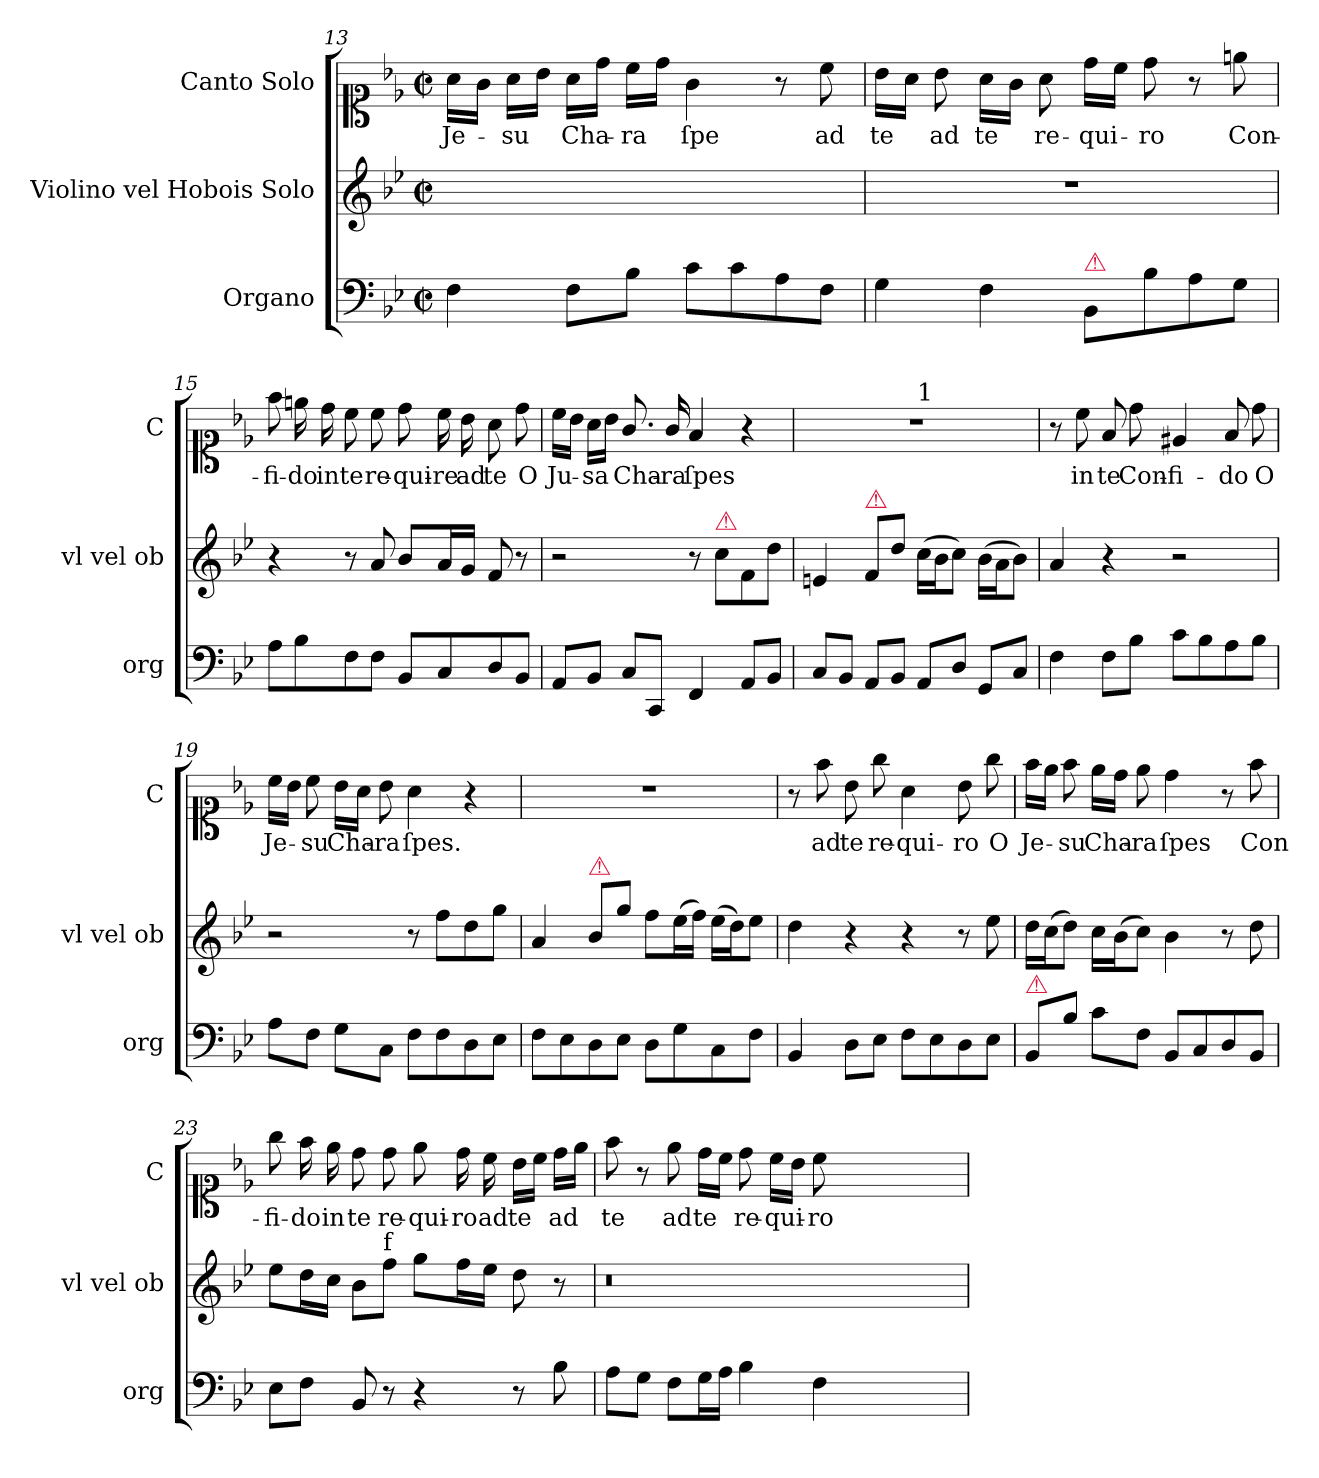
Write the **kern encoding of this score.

**kern	**kern	**kern	**text
*part3	*part2	*part1	*part1
*staff3	*staff2	*staff1	*staff1
*I"Organo	*I"Violino vel Hobois Solo	*I"Canto Solo	*
*I'org	*I'vl vel ob	*I'C	*
*clefF4	*clefG2	*clefC1	*
*k[b-e-]	*k[b-e-]	*k[b-e-]	*
*M2/2	*M2/2	*M2/2	*
*met(c|)	*met(c|)	*met(c|)	*
=13	=13	=13	=13
4F\	1ryy	16a\LL	Je-
.	.	16g\JJ	.
.	.	16a\LL	-su
.	.	16b-\JJ	.
8F\L	.	16a\LL	Cha-
.	.	16dd\JJ	.
8B-\J	.	16cc\LL	-ra
.	.	16dd\JJ	.
8c\L	.	4g\	ſpe
8c\	.	.	.
8A\	.	8r	.
8F\J	.	8cc\	ad
=14	=14	=14	=14
4G\	1r	16b-\LL	te
.	.	16a\JJ	.
.	.	8b-\	ad
4F\	.	16a\LL	te
.	.	16g\JJ	.
.	.	8a\	re-
!LO:TX:a:color=crimson:t=⚠	!	!	!
8BB-/L	.	16dd\LL	-qui-
.	.	16cc\JJ	.
8B-\	.	8dd\	-ro
8A\	.	8r	.
8G\J	.	8een\	Con-
=15	=15	=15	=15
8A\L	4r	8ff\	-fi-
8B-\	.	16een\	-do
.	.	16dd\	in
8F\	8r	8cc\	te
8F\J	8a/	8cc\	re-
8BB-/L	8b-/L	8dd\	-qui-
8C/	16a/L	16cc\	-re
.	16g/JJ	16b-\	ad
8D/	8f/	8a\	te
8BB-/J	8r	8dd\	O
=16	=16	=16	=16
8AA/L	2r	16cc\LL	Ju-
.	.	16b-\JJ	.
8BB-/J	.	16a\LL	-sa
.	.	16b-\JJ	.
8C/L	.	8.g/	Cha-
8CC/J	.	.	.
.	.	16g/	-ra
4FF/	8r	4f/	ſpes
!	!LO:TX:a:color=crimson:t=⚠	!	!
.	8cc\L	.	.
8AA/L	8f/	4r	.
8BB-/J	8dd\J	.	.
=17	=17	=17	=17
*	*	*^	*
8C/L	4en/	1r	2ryy	.
8BB-/J	.	.	.	.
!	!LO:TX:a:color=crimson:t=⚠	!	!	!
8AA/L	8f/L	.	.	.
8BB-/J	8dd\J	.	.	.
!	!	!	!LO:TX:a:t=1	!
8AA/L	(>16cc\LL	.	2ryy	.
.	16b-\J	.	.	.
8D/J	8cc\J)	.	.	.
8GG/L	(>16b-\LL	.	.	.
.	16a\J	.	.	.
8C/J	8b-\J)	.	.	.
*	*	*v	*v	*
=18	=18	=18	=18
4F\	4a/	8r	.
.	.	8cc\	in
8F\L	4r	8f/	te
8B-\J	.	8dd\	Con-
8c\L	2r	4e#X/	-fi-
8B-\	.	.	.
8A\	.	8f/	-do
8B-\J	.	8dd\	O
=19	=19	=19	=19
8A\L	2r	16cc\LL	Je-
.	.	16b-\JJ	.
8F\J	.	8cc\	-su
8G\L	.	16b-\LL	Cha-
.	.	16a\JJ	.
8C\J	.	8b-\	-ra
8F\L	8r	4a\	ſpes.
8F\	8ff\L	.	.
8D\	8dd\	4r	.
8E-\J	8gg\J	.	.
=20	=20	=20	=20
8F\L	4a/	1r	.
8E-\	.	.	.
!	!LO:TX:a:color=crimson:t=⚠	!	!
8D\	8b-/L	.	.
8E-\J	8gg\J	.	.
8D\L	8ff\L	.	.
8G\	(>16ee-\L	.	.
.	16ff\JJ)	.	.
8C\	(>16ee-\LL	.	.
.	16dd\J)	.	.
8F\J	8ee-\J	.	.
=21	=21	=21	=21
4BB-/	4dd\	8r	.
.	.	8ff\	ad
8D\L	4r	8b-\	te
8E-\J	.	8gg\	re-
8F\L	4r	4a\	-qui-
8E-\	.	.	.
8D\	8r	8b-\	-ro
8E-\J	8ee-\	8gg\	O
=22	=22	=22	=22
!LO:TX:a:color=crimson:t=⚠	!	!	!
8BB-/L	16dd\LL	16ff\LL	Je-
.	(>16cc\J	16ee-\JJ	.
8B-\J	8dd\J)	8ff\	-su
8c\L	16cc\LL	16ee-\LL	Cha-
.	(>16b-\J	16dd\JJ	.
8F\J	8cc\J)	8ee-\	-ra
8BB-/L	4b-\	4dd\	ſpes
8C/	.	.	.
8D/	8r	8r	.
8BB-/J	8dd\	8ff\	Con-
=23	=23	=23	=23
8E-\L	8ee-\L	8gg\	-fi-
8F\J	16dd\L	16ff\	-do
.	16cc\JJ	16ee-\	in
8BB-/	8b-\L	8dd\	te
!	!LO:TX:a:t=f	!	!
8r	8ff\J	8dd\	re-
4r	8gg\L	8ee-\	-qui-
.	16ff\L	16dd\	-ro
.	16ee-\JJ	16cc\	ad
8r	8dd\	16b-\LL	te
.	.	16cc\JJ	.
8B-\	8r	16dd\LL	ad
.	.	16ee-\JJ	.
=24	=24	=24	=24
8A\L	0r	8ff\	te
8G\J	.	8r	.
8F\L	.	8ee-\	ad
16G\L	.	16dd\LL	te
16A\JJ	.	16cc\JJ	.
4B-\	.	8dd\	re-
.	.	16cc\LL	-qui-
.	.	16b-\JJ	.
!	!	!LO:N:vis=8	!
4F\	.	4cc\	-ro
1ryy	.	1ryy	.
=	=	=	=
*-	*-	*-	*-
